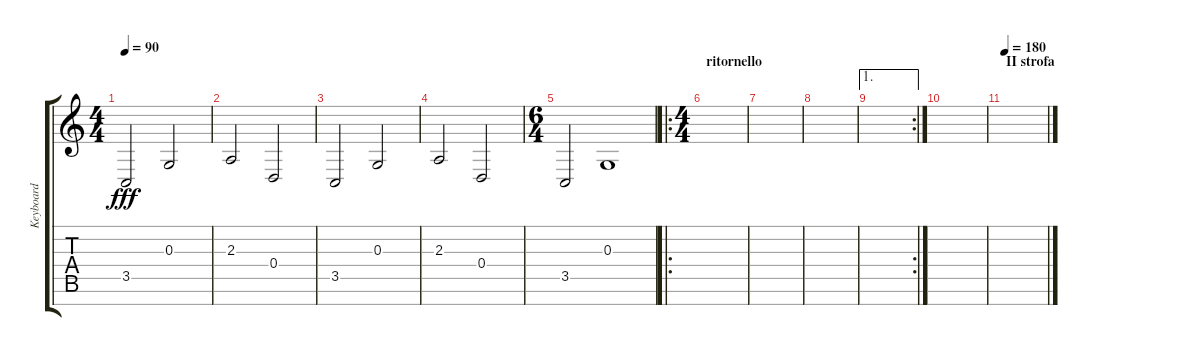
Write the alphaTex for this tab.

\track ("Keyboard" "Keyboard") {instrument stringensemble2}
\staff {score tabs}
\tuning (E4 B3 G3 D3 A2 E2 B1) {hide}
\ts (4 4)
\tempo 90
\clef g2
\ks aminor
3.5.2{dy fff} 0.3.2 |
2.3.2 0.4.2 |
3.5.2 0.3.2 |
2.3.2 0.4.2 |
\ts (6 4)
3.5.2 0.3.1 |
\ro
\ts (4 4)
\section ("" "ritornello")
|
|
|
\ae 1
\rc 2
|
|
\section ("" "II strofa")
\tempo 180
